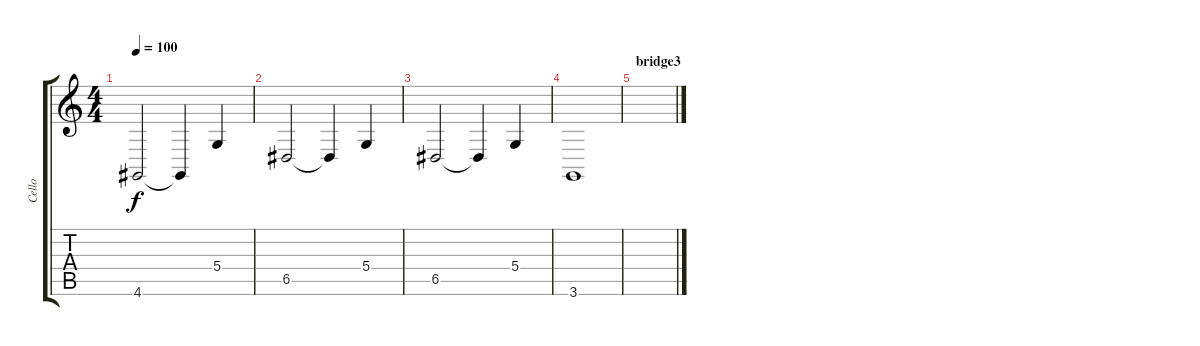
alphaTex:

\track ("Cello" "Cello") {instrument cello}
\staff {score tabs}
\tuning (E4 B3 G3 D3 A2 E2) {hide}
\ts (4 4)
\tempo 100
\clef g2
\ks c
4.6.2{dy f} 4.6{t}.4 5.4.4 |
6.5.2 6.5{t}.4 5.4.4 |
6.5.2 6.5{t}.4 5.4.4 |
3.6.1 |
\section ("" "bridge3")
